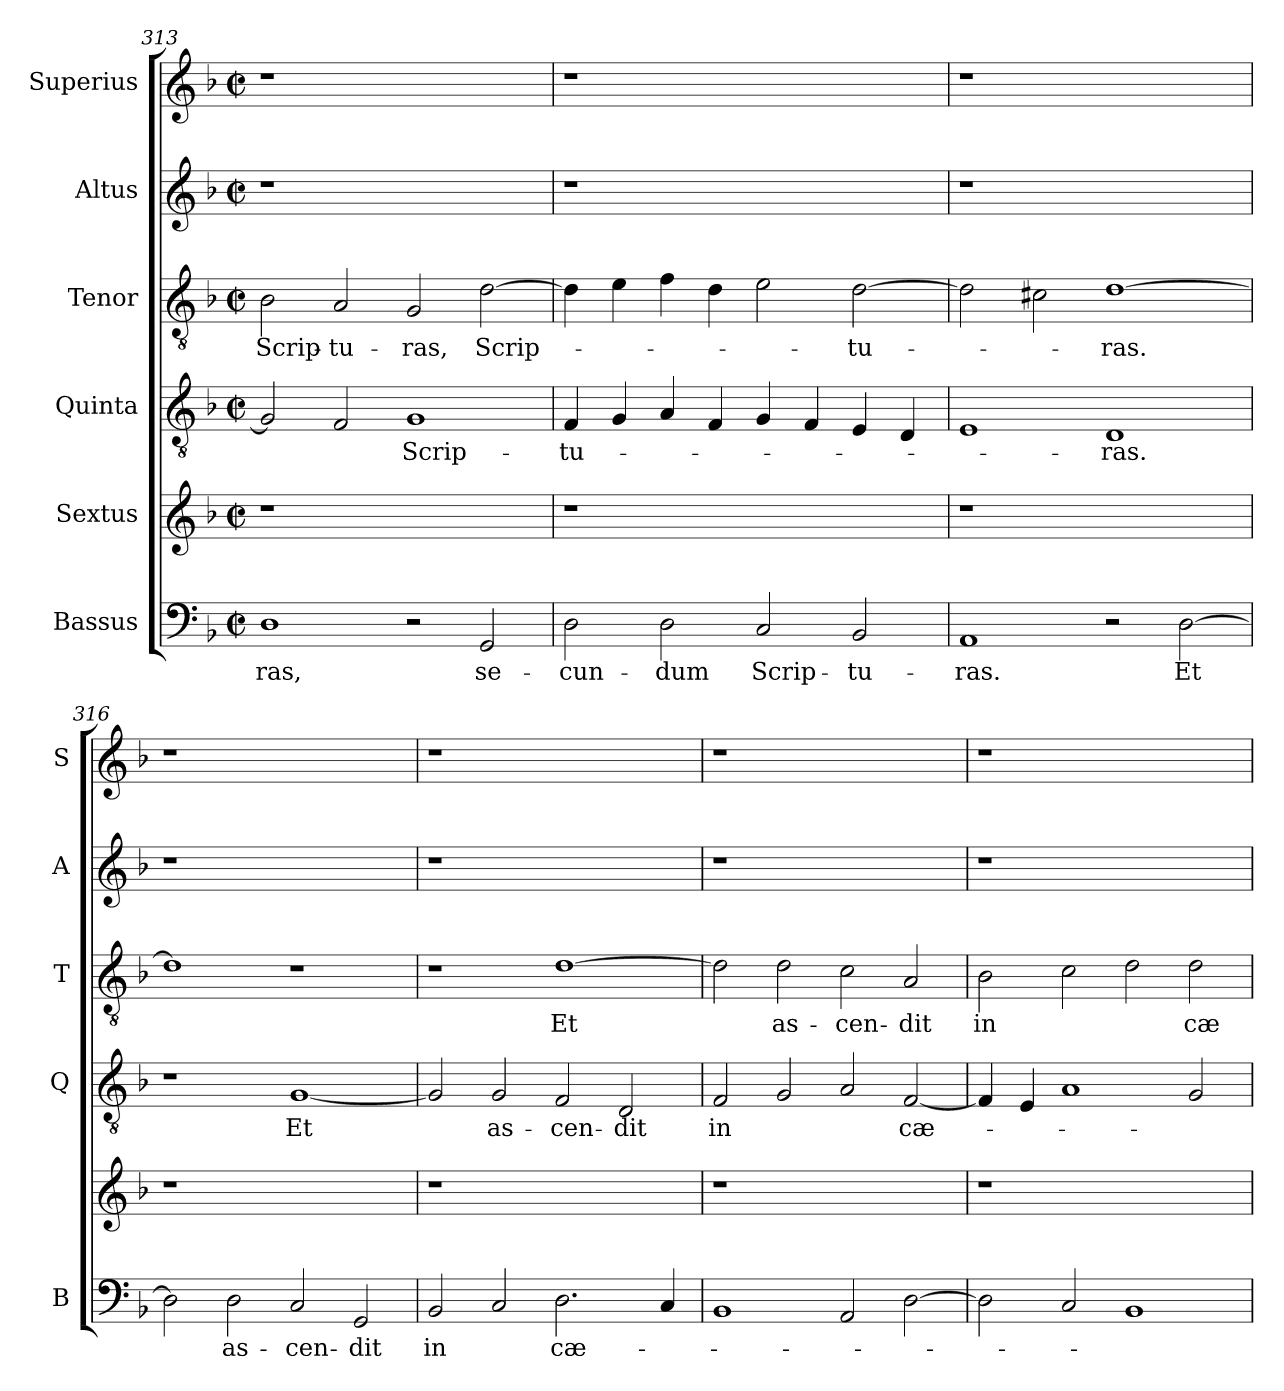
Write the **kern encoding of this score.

**kern	**text	**kern	**kern	**text	**kern	**text	**kern	**kern
*part6	*part6	*part5	*part4	*part4	*part3	*part3	*part2	*part1
*staff6	*staff6	*staff5	*staff4	*staff4	*staff3	*staff3	*staff2	*staff1
*I"Bassus	*	*I"Sextus	*I"Quinta	*	*I"Tenor	*	*I"Altus	*I"Superius
*I'B	*	*	*I'Q	*	*I'T	*	*I'A	*I'S
*clefF4	*	*clefG2	*clefGv2	*	*clefGv2	*	*clefG2	*clefG2
*k[b-]	*	*k[b-]	*k[b-]	*	*k[b-]	*	*k[b-]	*k[b-]
*F:	*	*F:	*F:	*	*F:	*	*F:	*F:
*M2/2	*	*M2/2	*M2/2	*	*M2/2	*	*M2/2	*M2/2
*met(c|)	*	*met(c|)	*met(c|)	*	*met(c|)	*	*met(c|)	*met(c|)
=313	=313	=313	=313	=313	=313	=313	=313	=313
!	!LO:LY:b	!	!	!	!	!LO:LY:b	!	!
1D	-ras,	1r	2G/]	.	2B-\	Scrip-	1r	1r
!	!	!	!	!	!	!LO:LY:b	!	!
.	.	.	2F/	.	2A/	-tu-	.	.
!	!	!	!	!LO:LY:b	!	!LO:LY:b	!	!
2r	.	1ryy	1G	Scrip-	2G/	-ras,	1ryy	1ryy
!	!LO:LY:b	!	!	!	!	!LO:LY:b	!	!
2GG/	se-	.	.	.	[2d\	Scrip-	.	.
=314	=314	=314	=314	=314	=314	=314	=314	=314
!	!LO:LY:b	!	!	!LO:LY:b	!	!	!	!
2D\	-cun-	1r	4F/	-tu-	4d\]	.	1r	1r
.	.	.	4G/	.	4e\	.	.	.
!	!LO:LY:b	!	!	!	!	!	!	!
2D\	-dum	.	4A/	.	4f\	.	.	.
.	.	.	4F/	.	4d\	.	.	.
!	!LO:LY:b	!	!	!	!	!	!	!
2C/	Scrip-	1ryy	4G/	.	2e\	.	1ryy	1ryy
.	.	.	4F/	.	.	.	.	.
!	!LO:LY:b	!	!	!	!	!LO:LY:b	!	!
2BB-/	-tu-	.	4E/	.	[2d\	-tu-	.	.
.	.	.	4D/	.	.	.	.	.
=315	=315	=315	=315	=315	=315	=315	=315	=315
!	!LO:LY:b	!	!	!	!	!	!	!
1AA	-ras.	1r	1E	.	2d\]	.	1r	1r
.	.	.	.	.	2c#X\	.	.	.
!	!	!	!	!LO:LY:b	!	!LO:LY:b	!	!
2r	.	1ryy	1D	-ras.	[1d	-ras.	1ryy	1ryy
!	!LO:LY:b	!	!	!	!	!	!	!
[2D\	Et	.	.	.	.	.	.	.
=316	=316	=316	=316	=316	=316	=316	=316	=316
2D\]	.	1r	1r	.	1d]	.	1r	1r
!	!LO:LY:b	!	!	!	!	!	!	!
2D\	as-	.	.	.	.	.	.	.
!	!LO:LY:b	!	!	!LO:LY:b	!	!	!	!
2C/	-cen-	1ryy	[1G	Et	1r	.	1ryy	1ryy
!	!LO:LY:b	!	!	!	!	!	!	!
2GG/	-dit	.	.	.	.	.	.	.
=317	=317	=317	=317	=317	=317	=317	=317	=317
!	!LO:LY:b	!	!	!	!	!	!	!
2BB-/	in	1r	2G/]	.	1r	.	1r	1r
!	!	!	!	!LO:LY:b	!	!	!	!
2C/	.	.	2G/	as-	.	.	.	.
!	!LO:LY:b	!	!	!LO:LY:b	!	!LO:LY:b	!	!
2.D\	cæ-	1ryy	2F/	-cen-	[1d	Et	1ryy	1ryy
!	!	!	!	!LO:LY:b	!	!	!	!
.	.	.	2D/	-dit	.	.	.	.
4C/	.	.	.	.	.	.	.	.
=318	=318	=318	=318	=318	=318	=318	=318	=318
!	!	!	!	!LO:LY:b	!	!	!	!
1BB-	.	1r	2F/	in	2d\]	.	1r	1r
!	!	!	!	!	!	!LO:LY:b	!	!
.	.	.	2G/	.	2d\	as-	.	.
!	!	!	!	!	!	!LO:LY:b	!	!
2AA/	.	1ryy	2A/	.	2c\	-cen-	1ryy	1ryy
!	!	!	!	!LO:LY:b	!	!LO:LY:b	!	!
[2D\	.	.	[2F/	cæ-	2A/	-dit	.	.
!!LO:PB:g=z
=319	=319	=319	=319	=319	=319	=319	=319	=319
!	!	!	!	!	!	!LO:LY:b	!	!
2D\]	.	1r	4F/]	.	2B-\	in	1r	1r
.	.	.	4E/	.	.	.	.	.
2C/	.	.	1A	.	2c\	.	.	.
1BB-	.	1ryy	.	.	2d\	.	1ryy	1ryy
!	!	!	!	!	!	!LO:LY:b	!	!
.	.	.	2G/	.	2d\	cæ-	.	.
=	=	=	=	=	=	=	=	=
*-	*-	*-	*-	*-	*-	*-	*-	*-
